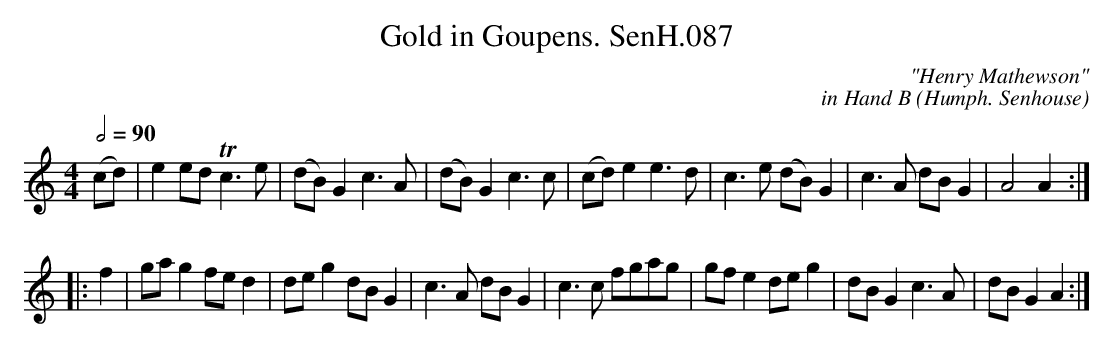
X:1
T:Gold in Goupens. SenH.087
C:"Henry Mathewson"
C:in Hand B (Humph. Senhouse)
Q:1/2=90
M:4/4
L:1/8
K:C
(cd) | e2 ed Tc3e |(dB)G2c3A | (dB)G2c3c | (cd)e2e3d | c3e (dB) G2 | c3A dB G2 | A4A2:|
|:f2 |gag2 fed2 | deg2 dBG2 | c3A dBG2 | c3c fgag | gfe2deg2 | dBG2 c3A | dBG2 A2 :|
